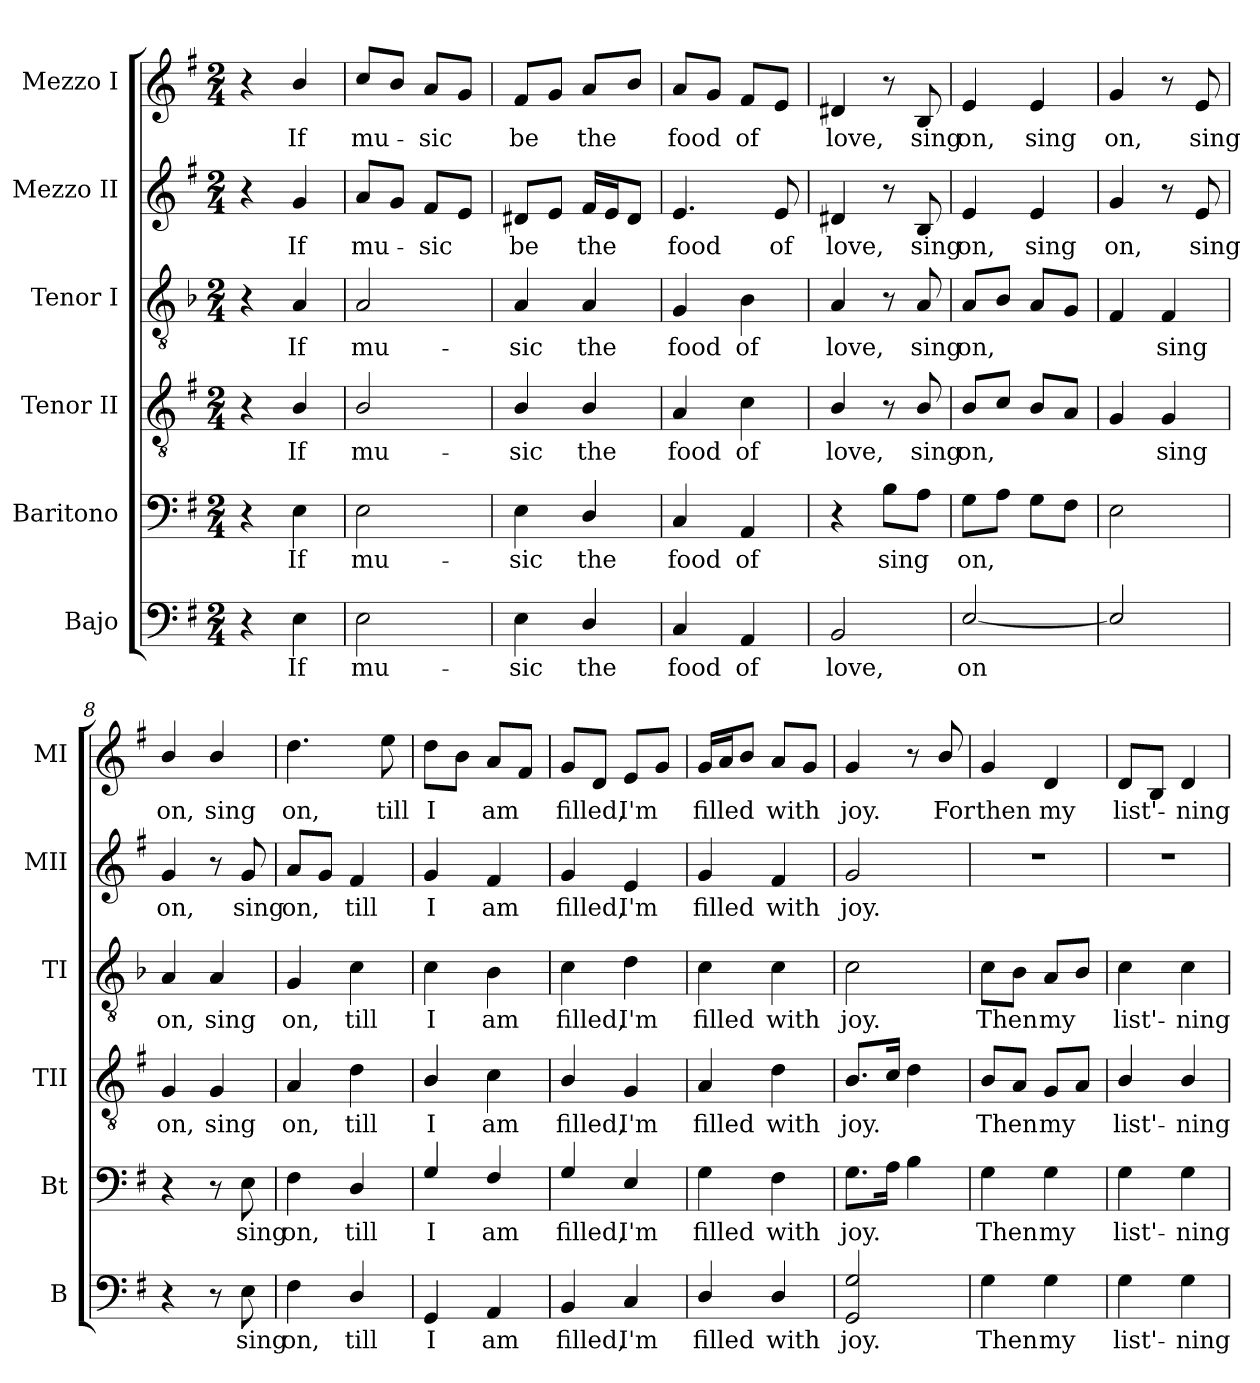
**kern	**text	**kern	**text	**kern	**text	**kern	**text	**kern	**text	**kern	**text
*part6	*part6	*part5	*part5	*part4	*part4	*part3	*part3	*part2	*part2	*part1	*part1
*staff6	*staff6	*staff5	*staff5	*staff4	*staff4	*staff3	*staff3	*staff2	*staff2	*staff1	*staff1
*I"Bajo	*	*I"Baritono	*	*I"Tenor II	*	*I"Tenor I	*	*I"Mezzo II	*	*I"Mezzo I	*
*I'B	*	*I'Bt	*	*I'TII	*	*I'TI	*	*I'MII	*	*I'MI	*
*clefF4	*	*clefF4	*	*clefGv2	*	*clefGv2	*	*clefG2	*	*clefG2	*
*ITrd1c2	*	*ITrd1c2	*	*ITrd1c2	*	*	*	*ITrd1c2	*	*ITrd1c2	*
*k[b-]	*	*k[b-]	*	*k[b-]	*	*k[b-]	*	*k[b-]	*	*k[b-]	*
*M2/4	*	*M2/4	*	*M2/4	*	*M2/4	*	*M2/4	*	*M2/4	*
*MM80	*	*MM80	*	*MM80	*	*MM80	*	*MM80	*	*MM80	*
=1	=1	=1	=1	=1	=1	=1	=1	=1	=1	=1	=1
4r	.	4r	.	4r	.	4r	.	4r	.	4r	.
!	!LO:LY:b	!	!LO:LY:b	!	!LO:LY:b	!	!LO:LY:b	!	!LO:LY:b	!	!LO:LY:b
4D\	If	4D\	If	4A/	If	4A/	If	4f/	If	4a/	If
=2	=2	=2	=2	=2	=2	=2	=2	=2	=2	=2	=2
!	!LO:LY:b	!	!LO:LY:b	!	!LO:LY:b	!	!LO:LY:b	!	!LO:LY:b	!	!LO:LY:b
2D\	mu-	2D\	mu-	2A/	mu-	2A/	mu-	8g/L	mu-	8b-/L	mu-
.	.	.	.	.	.	.	.	8f/J	.	8a/J	.
!	!	!	!	!	!	!	!	!	!LO:LY:b	!	!LO:LY:b
.	.	.	.	.	.	.	.	8e/L	-sic	8g/L	-sic
.	.	.	.	.	.	.	.	8d/J	.	8f/J	.
=3	=3	=3	=3	=3	=3	=3	=3	=3	=3	=3	=3
!	!LO:LY:b	!	!LO:LY:b	!	!LO:LY:b	!	!LO:LY:b	!	!LO:LY:b	!	!LO:LY:b
4D\	-sic	4D\	-sic	4A/	-sic	4A/	-sic	8c#X/L	be	8e/L	be
.	.	.	.	.	.	.	.	8d/J	.	8f/J	.
!	!LO:LY:b	!	!LO:LY:b	!	!LO:LY:b	!	!LO:LY:b	!	!LO:LY:b	!	!LO:LY:b
4C/	the	4C/	the	4A/	the	4A/	the	16e/LL	the	8g/L	the
.	.	.	.	.	.	.	.	16d/J	.	.	.
.	.	.	.	.	.	.	.	8c#/J	.	8a/J	.
=4	=4	=4	=4	=4	=4	=4	=4	=4	=4	=4	=4
!	!LO:LY:b	!	!LO:LY:b	!	!LO:LY:b	!	!LO:LY:b	!	!LO:LY:b	!	!LO:LY:b
4BB-/	food	4BB-/	food	4G/	food	4G/	food	4.d/	food	8g/L	food
.	.	.	.	.	.	.	.	.	.	8f/J	.
!	!LO:LY:b	!	!LO:LY:b	!	!LO:LY:b	!	!LO:LY:b	!	!	!	!LO:LY:b
4GG/	of	4GG/	of	4B-\	of	4B-\	of	.	.	8e/L	of
!	!	!	!	!	!	!	!	!	!LO:LY:b	!	!
.	.	.	.	.	.	.	.	8d/	of	8d/J	.
=5	=5	=5	=5	=5	=5	=5	=5	=5	=5	=5	=5
!	!LO:LY:b	!	!	!	!LO:LY:b	!	!LO:LY:b	!	!LO:LY:b	!	!LO:LY:b
2AA/	love,	4r	.	4A/	love,	4A/	love,	4c#X/	love,	4c#X/	love,
!	!	!	!LO:LY:b	!	!	!	!	!	!	!	!
.	.	8A\L	sing	8r	.	8r	.	8r	.	8r	.
!	!	!	!	!	!LO:LY:b	!	!LO:LY:b	!	!LO:LY:b	!	!LO:LY:b
.	.	8G\J	.	8A/	sing	8A/	sing	8A/	sing	8A/	sing
=6	=6	=6	=6	=6	=6	=6	=6	=6	=6	=6	=6
!	!LO:LY:b	!	!LO:LY:b	!	!LO:LY:b	!	!LO:LY:b	!	!LO:LY:b	!	!LO:LY:b
[2D/	on	8F\L	on,	8A/L	on,	8A/L	on,	4d/	on,	4d/	on,
.	.	8G\J	.	8B-/J	.	8B-/J	.	.	.	.	.
!	!	!	!	!	!	!	!	!	!LO:LY:b	!	!LO:LY:b
.	.	8F\L	.	8A/L	.	8A/L	.	4d/	sing	4d/	sing
.	.	8E\J	.	8G/J	.	8G/J	.	.	.	.	.
=7	=7	=7	=7	=7	=7	=7	=7	=7	=7	=7	=7
!	!	!	!	!	!	!	!	!	!LO:LY:b	!	!LO:LY:b
2D/]	.	2D\	.	4F/	.	4F/	.	4f/	on,	4f/	on,
!	!	!	!	!	!LO:LY:b	!	!LO:LY:b	!	!	!	!
.	.	.	.	4F/	sing	4F/	sing	8r	.	8r	.
!	!	!	!	!	!	!	!	!	!LO:LY:b	!	!LO:LY:b
.	.	.	.	.	.	.	.	8d/	sing	8d/	sing
=8	=8	=8	=8	=8	=8	=8	=8	=8	=8	=8	=8
!	!	!	!	!	!LO:LY:b	!	!LO:LY:b	!	!LO:LY:b	!	!LO:LY:b
4r	.	4r	.	4F/	on,	4A/	on,	4f/	on,	4a/	on,
!	!	!	!	!	!LO:LY:b	!	!LO:LY:b	!	!	!	!LO:LY:b
8r	.	8r	.	4F/	sing	4A/	sing	8r	.	4a/	sing
!	!LO:LY:b	!	!LO:LY:b	!	!	!	!	!	!LO:LY:b	!	!
8D\	sing	8D\	sing	.	.	.	.	8f/	sing	.	.
!!LO:LB:g=z
=9	=9	=9	=9	=9	=9	=9	=9	=9	=9	=9	=9
!	!LO:LY:b	!	!LO:LY:b	!	!LO:LY:b	!	!LO:LY:b	!	!LO:LY:b	!	!LO:LY:b
4E\	on,	4E\	on,	4G/	on,	4G/	on,	8g/L	on,	4.cc\	on,
.	.	.	.	.	.	.	.	8f/J	.	.	.
!	!LO:LY:b	!	!LO:LY:b	!	!LO:LY:b	!	!LO:LY:b	!	!LO:LY:b	!	!
4C/	till	4C/	till	4c\	till	4c\	till	4e/	till	.	.
!	!	!	!	!	!	!	!	!	!	!	!LO:LY:b
.	.	.	.	.	.	.	.	.	.	8dd\	till
=10	=10	=10	=10	=10	=10	=10	=10	=10	=10	=10	=10
!	!LO:LY:b	!	!LO:LY:b	!	!LO:LY:b	!	!LO:LY:b	!	!LO:LY:b	!	!LO:LY:b
4FF/	I	4F/	I	4A/	I	4c\	I	4f/	I	8cc\L	I
.	.	.	.	.	.	.	.	.	.	8a\J	.
!	!LO:LY:b	!	!LO:LY:b	!	!LO:LY:b	!	!LO:LY:b	!	!LO:LY:b	!	!LO:LY:b
4GG/	am	4E/	am	4B-\	am	4B-\	am	4e/	am	8g/L	am
.	.	.	.	.	.	.	.	.	.	8e/J	.
=11	=11	=11	=11	=11	=11	=11	=11	=11	=11	=11	=11
!	!LO:LY:b	!	!LO:LY:b	!	!LO:LY:b	!	!LO:LY:b	!	!LO:LY:b	!	!LO:LY:b
4AA/	filled,	4F/	filled,	4A/	filled,	4c\	filled,	4f/	filled,	8f/L	filled,
.	.	.	.	.	.	.	.	.	.	8c/J	.
!	!LO:LY:b	!	!LO:LY:b	!	!LO:LY:b	!	!LO:LY:b	!	!LO:LY:b	!	!LO:LY:b
4BB-/	I'm	4D/	I'm	4F/	I'm	4d\	I'm	4d/	I'm	8d/L	I'm
.	.	.	.	.	.	.	.	.	.	8f/J	.
=12	=12	=12	=12	=12	=12	=12	=12	=12	=12	=12	=12
!	!LO:LY:b	!	!LO:LY:b	!	!LO:LY:b	!	!LO:LY:b	!	!LO:LY:b	!	!LO:LY:b
4C/	filled	4F\	filled	4G/	filled	4c\	filled	4f/	filled	16f/LL	filled
.	.	.	.	.	.	.	.	.	.	16g/J	.
.	.	.	.	.	.	.	.	.	.	8a/J	.
!	!LO:LY:b	!	!LO:LY:b	!	!LO:LY:b	!	!LO:LY:b	!	!LO:LY:b	!	!LO:LY:b
4C/	with	4E\	with	4c\	with	4c\	with	4e/	with	8g/L	with
.	.	.	.	.	.	.	.	.	.	8f/J	.
=13	=13	=13	=13	=13	=13	=13	=13	=13	=13	=13	=13
!	!LO:LY:b	!	!LO:LY:b	!	!LO:LY:b	!	!LO:LY:b	!	!LO:LY:b	!	!LO:LY:b
2FF/ 2F/	joy.	8.F\L	joy.	8.A/L	joy.	2c\	joy.	2f/	joy.	4f/	joy.
.	.	16G\Jk	.	16B-/Jk	.	.	.	.	.	.	.
.	.	4A\	.	4c\	.	.	.	.	.	8r	.
!	!	!	!	!	!	!	!	!	!	!	!LO:LY:b
.	.	.	.	.	.	.	.	.	.	8a/	For
=14	=14	=14	=14	=14	=14	=14	=14	=14	=14	=14	=14
!	!LO:LY:b	!	!LO:LY:b	!	!LO:LY:b	!	!LO:LY:b	!	!	!	!LO:LY:b
4F\	Then	4F\	Then	8A/L	Then	8c\L	Then	2r	.	4f/	then
.	.	.	.	8G/J	.	8B-\J	.	.	.	.	.
!	!LO:LY:b	!	!LO:LY:b	!	!LO:LY:b	!	!LO:LY:b	!	!	!	!LO:LY:b
4F\	my	4F\	my	8F/L	my	8A/L	my	.	.	4c/	my
.	.	.	.	8G/J	.	8B-/J	.	.	.	.	.
=15	=15	=15	=15	=15	=15	=15	=15	=15	=15	=15	=15
!	!LO:LY:b	!	!LO:LY:b	!	!LO:LY:b	!	!LO:LY:b	!	!	!	!LO:LY:b
4F\	list'-	4F\	list'-	4A/	list'-	4c\	list'-	2r	.	8c/L	list'-
.	.	.	.	.	.	.	.	.	.	8A/J	.
!	!LO:LY:b	!	!LO:LY:b	!	!LO:LY:b	!	!LO:LY:b	!	!	!	!LO:LY:b
4F\	-ning	4F\	-ning	4A/	-ning	4c\	-ning	.	.	4c/	-ning
=	=	=	=	=	=	=	=	=	=	=	=
*-	*-	*-	*-	*-	*-	*-	*-	*-	*-	*-	*-
